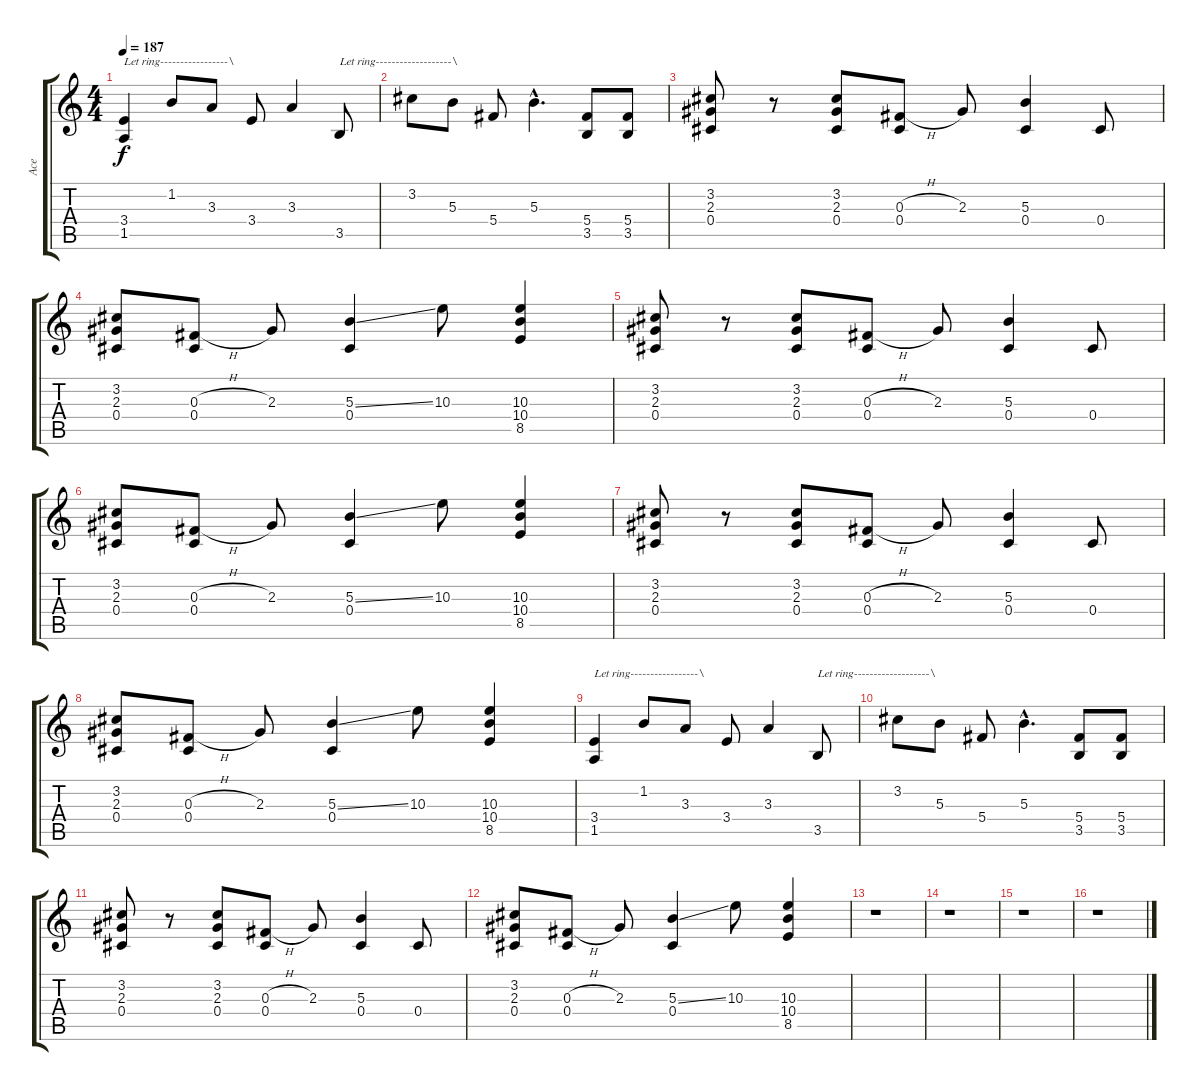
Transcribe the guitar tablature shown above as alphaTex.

\track ("Ace" "Ace") {instrument overdrivenguitar}
\staff {score tabs}
\tuning (Eb4 Bb3 Gb3 Db3 Ab2 Eb2) {hide}
\ts (4 4)
\tempo 187
\clef g2
\ks c
(3.4 1.5).4{txt "Let ring-----------------\\" dy f} 1.2.8 3.3.8 3.4.8 3.3.4 3.5.8{txt "Let ring-------------------\\"} |
3.2.8 5.3.8 5.4.8 5.3{hac}.4{d} (5.4 3.5).8 (5.4 3.5).8 |
(3.2 2.3 0.4).8 r.8 (3.2 2.3 0.4).8 (0.3{h} 0.4).8 2.3.8 (5.3 0.4).4 0.4.8 |
(3.2 2.3 0.4).8 (0.3{h} 0.4).8 2.3.8 (5.3{ss} 0.4).4 10.3.8 (10.3 10.4 8.5).4 |
(3.2 2.3 0.4).8 r.8 (3.2 2.3 0.4).8 (0.3{h} 0.4).8 2.3.8 (5.3 0.4).4 0.4.8 |
(3.2 2.3 0.4).8 (0.3{h} 0.4).8 2.3.8 (5.3{ss} 0.4).4 10.3.8 (10.3 10.4 8.5).4 |
(3.2 2.3 0.4).8 r.8 (3.2 2.3 0.4).8 (0.3{h} 0.4).8 2.3.8 (5.3 0.4).4 0.4.8 |
(3.2 2.3 0.4).8 (0.3{h} 0.4).8 2.3.8 (5.3{ss} 0.4).4 10.3.8 (10.3 10.4 8.5).4 |
(3.4 1.5).4{txt "Let ring-----------------\\"} 1.2.8 3.3.8 3.4.8 3.3.4 3.5.8{txt "Let ring-------------------\\"} |
3.2.8 5.3.8 5.4.8 5.3{hac}.4{d} (5.4 3.5).8 (5.4 3.5).8 |
(3.2 2.3 0.4).8 r.8 (3.2 2.3 0.4).8 (0.3{h} 0.4).8 2.3.8 (5.3 0.4).4 0.4.8 |
(3.2 2.3 0.4).8 (0.3{h} 0.4).8 2.3.8 (5.3{ss} 0.4).4 10.3.8 (10.3 10.4 8.5).4 |
r.1 |
r.1 |
r.1 |
r.1
